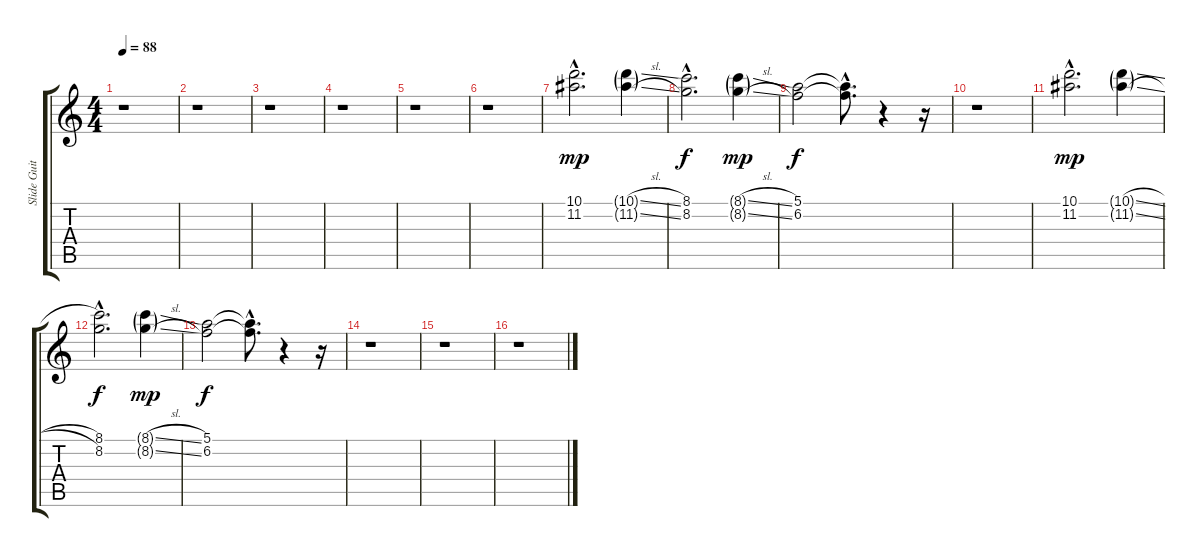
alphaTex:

\track ("Slide Guitar" "Slide Guit") {instrument electricguitarjazz}
\staff {score tabs}
\tuning (E4 B3 G3 D3 A2 E2) {hide}
\ts (4 4)
\tempo 88
\clef g2
\ks c
r.1{dy mp} |
r.1 |
r.1 |
r.1 |
r.1 |
r.1 |
(10.1{hac} 11.2{hac}).2{d} (10.1{sl g} 11.2{sl g}).4 |
(8.1{hac} 8.2{hac}).2{d dy f} (8.1{sl g} 8.2{sl g}).4{dy mp} |
(5.1 6.2).2{dy f} (5.1{hac t} 6.2{hac t}).8{d} r.4 r.16 |
r.1 |
(10.1{hac} 11.2{hac}).2{d dy mp} (10.1{sl g} 11.2{sl g}).4 |
(8.1{hac} 8.2{hac}).2{d dy f} (8.1{sl g} 8.2{sl g}).4{dy mp} |
(5.1 6.2).2{dy f} (5.1{hac t} 6.2{hac t}).8{d} r.4 r.16 |
r.1 |
r.1 |
r.1
